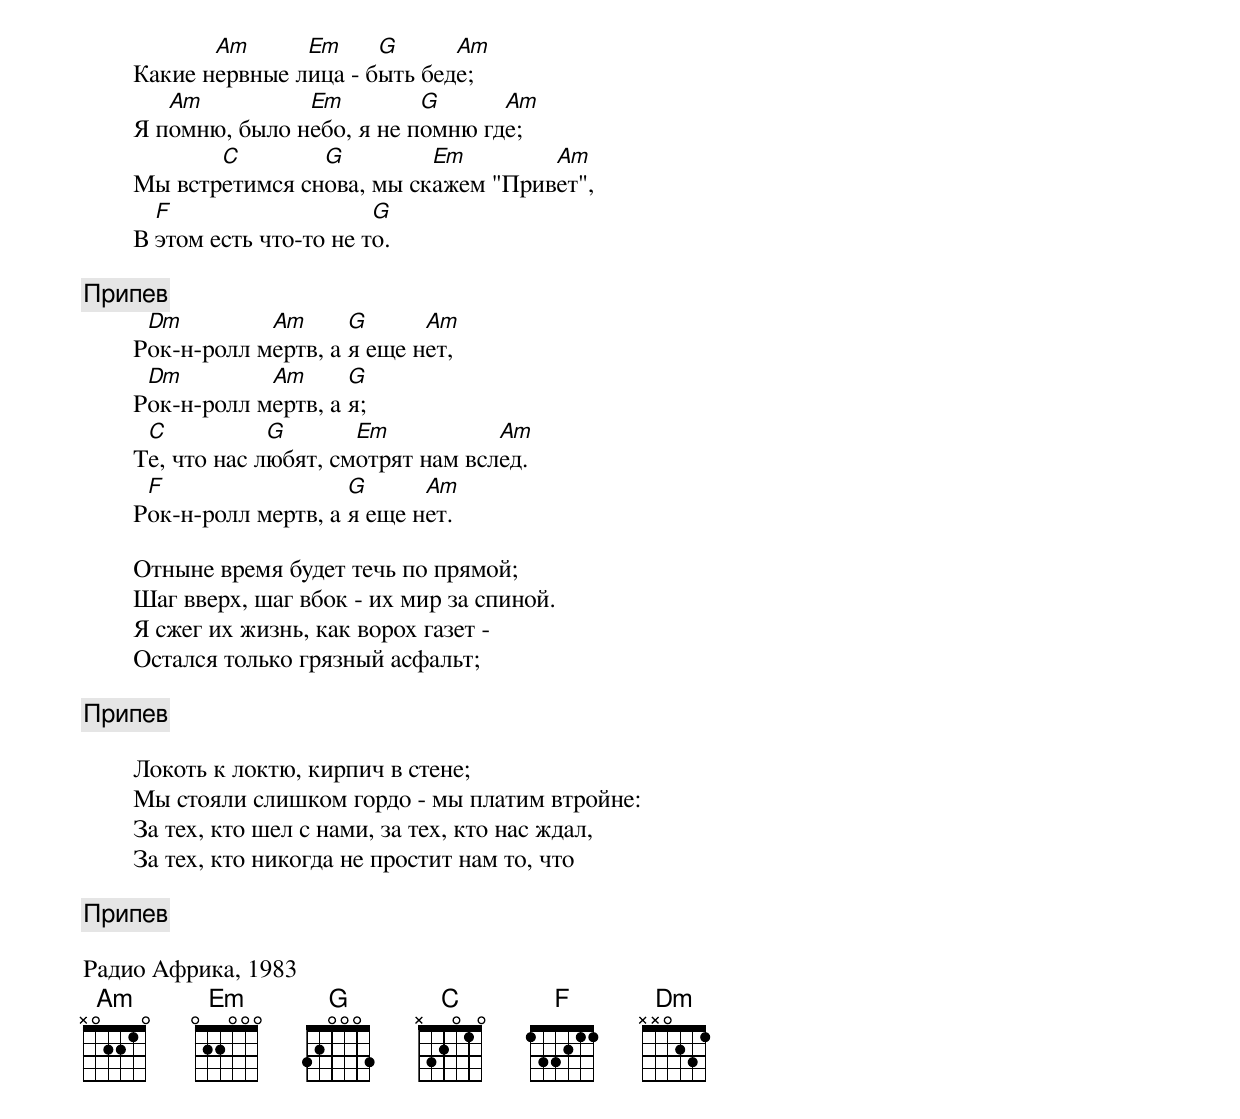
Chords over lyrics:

	       Am      Em     G      Am
	Какие нервные лица - быть беде;
	   Am          Em         G      Am
	Я помню, было небо, я не помню где;
	       C        G         Em        Am
	Мы встретимся снова, мы скажем "Привет",
	  F                    G
	В этом есть что-то не то.

	[Припев]
	 Dm         Am      G      Am
	Рок-н-ролл мертв, а я еще нет,
	 Dm         Am      G
	Рок-н-ролл мертв, а я;
	 C           G       Em           Am
	Те, что нас любят, смотрят нам вслед.
	 F                  G      Am
	Рок-н-ролл мертв, а я еще нет.

	Отныне время будет течь по прямой;
	Шаг вверх, шаг вбок - их мир за спиной.
	Я сжег их жизнь, как ворох газет -
	Остался только грязный асфальт;

	[Припев]

	Локоть к локтю, кирпич в стене;
	Мы стояли слишком гордо - мы платим втройне:
	За тех, кто шел с нами, за тех, кто нас ждал,
	За тех, кто никогда не простит нам то, что

	[Припев]

Радио Африка, 1983
